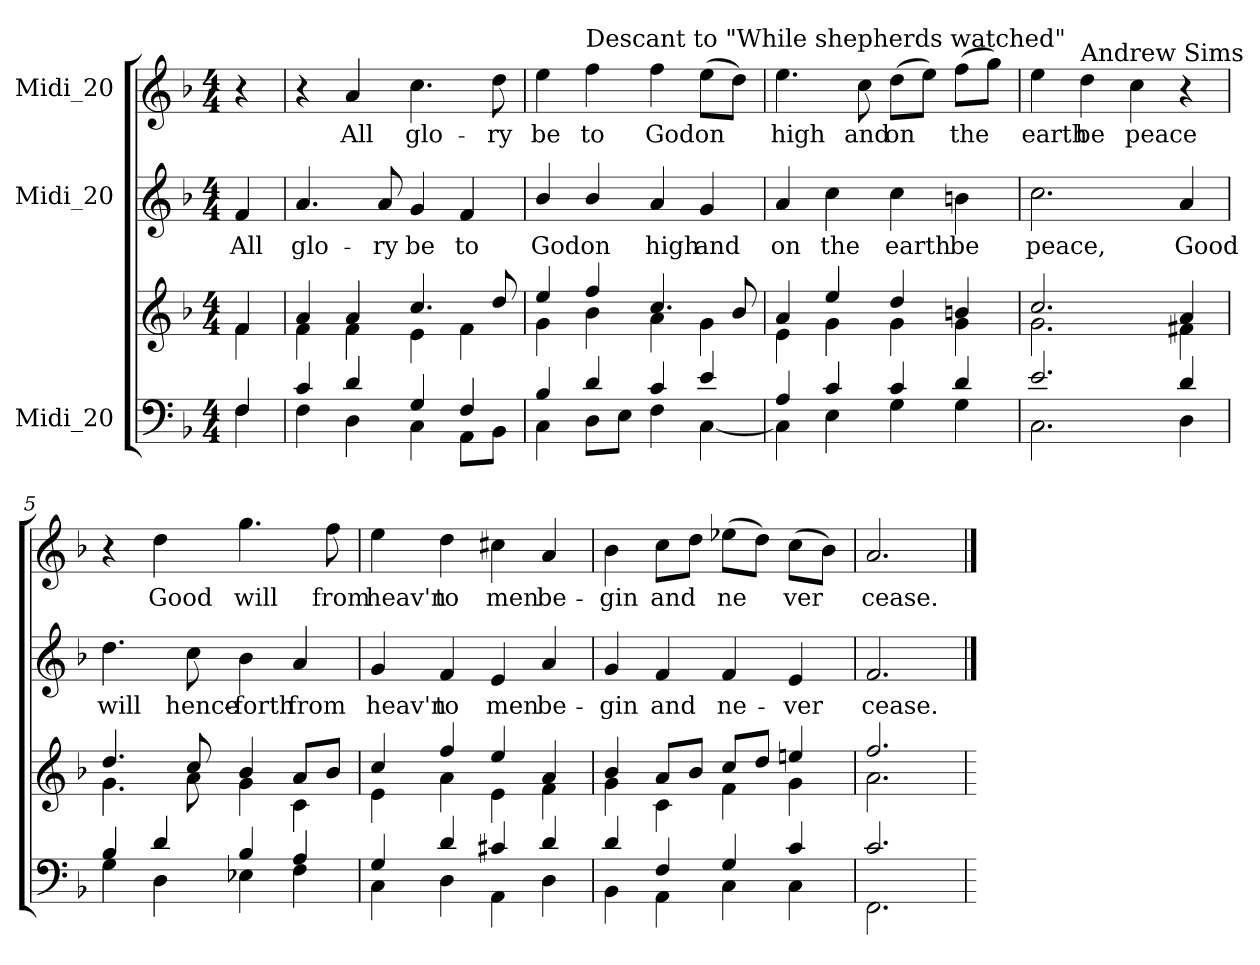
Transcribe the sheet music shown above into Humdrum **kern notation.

**kern	**kern	**kern	**text	**kern	**text
*part3	*part3	*part2	*part2	*part1	*part1
*staff4	*staff3	*staff2	*staff2	*staff1	*staff1
*I"Midi_20	*	*I"Midi_20	*	*I"Midi_20	*
*clefF4	*clefG2	*clefG2	*	*clefG2	*
*k[b-]	*k[b-]	*k[b-]	*	*k[b-]	*
*F:	*F:	*F:	*	*F:	*
*M4/4	*M4/4	*M4/4	*	*M4/4	*
=	=	=	=	=	=
*^	*^	*	*	*	*
!	!	!	!	!	!LO:LY:b	!	!
4F/	4F\	4f/	4f\	4f	All	4r	.
=1	=1	=1	=1	=1	=1	=1	=1
!	!	!	!	!	!LO:LY:b	!	!
4c/	4F\	4a/	4f\	4.a	glo-	4r	.
!	!	!	!	!	!	!	!LO:LY:b
4d/	4D\	4a/	4f\	.	.	4a	All
!	!	!	!	!	!LO:LY:b	!	!
.	.	.	.	8a	-ry	.	.
!	!	!	!	!	!LO:LY:b	!	!LO:LY:b
4G/	4C\	4.cc/	4e\	4g	be	4.cc	glo-
!	!	!	!	!	!LO:LY:b	!	!
4F/	8AA\L	.	4f\	4f	to	.	.
!	!	!	!	!	!	!	!LO:LY:b
.	8BB-\J	8dd/	.	.	.	8dd	-ry
=2	=2	=2	=2	=2	=2	=2	=2
!	!	!	!	!	!LO:LY:b	!	!LO:LY:b
4B-/	4C\	4ee/	4g\	4b-/	God	4ee	be
!	!	!	!	!	!	!LO:TX:a:t=Descant to "While shepherds watched"	!
!	!	!	!	!	!LO:LY:b	!	!LO:LY:b
4d/	8D\L	4ff/	4b-\	4b-/	on	4ff	to
.	8E\J	.	.	.	.	.	.
!	!	!	!	!	!LO:LY:b	!	!LO:LY:b
4c/	4F\	4.cc/	4a\	4a	high	4ff	God
!	!	!	!	!	!LO:LY:b	!	!LO:LY:b
4e/	[4C\	.	4g\	4g	and	(>8eeL	on
.	.	8b-/	.	.	.	8ddJ)	.
=3	=3	=3	=3	=3	=3	=3	=3
!	!	!	!	!	!LO:LY:b	!	!LO:LY:b
4A/	4C\]	4a/	4e\	4a	on	4.ee	high
!	!	!	!	!	!LO:LY:b	!	!
4c/	4E\	4ee/	4g\	4cc	the	.	.
!	!	!	!	!	!	!	!LO:LY:b
.	.	.	.	.	.	8cc	and
!	!	!	!	!	!LO:LY:b	!	!LO:LY:b
4c/	4G\	4dd/	4g\	4cc	earth	(>8ddL	on
.	.	.	.	.	.	8eeJ)	.
!	!	!	!	!	!LO:LY:b	!	!LO:LY:b
4d/	4G\	4bn/	4g\	4bn	be	(>8ffL	the
.	.	.	.	.	.	8ggJ)	.
=4	=4	=4	=4	=4	=4	=4	=4
!	!	!	!	!	!LO:LY:b	!	!LO:LY:b
2.e/	2.C\	2.cc/	2.g\	2.cc	peace,	4ee	earth
!	!	!	!	!	!	!LO:TX:a:t=Andrew Sims	!
!	!	!	!	!	!	!	!LO:LY:b
.	.	.	.	.	.	4dd	be
!	!	!	!	!	!	!	!LO:LY:b
.	.	.	.	.	.	4cc	peace
!	!	!	!	!	!LO:LY:b	!	!
4d/	4D\	4a/	4f#X\	4a	Good	4r	.
!!LO:LB:g=z
=5	=5	=5	=5	=5	=5	=5	=5
!	!	!	!	!	!LO:LY:b	!	!
4B-/	4G\	4.dd/	4.g\	4.dd	will	4r	.
!	!	!	!	!	!	!	!LO:LY:b
4d/	4D\	.	.	.	.	4dd	Good
!	!	!	!	!	!LO:LY:b	!	!
.	.	8cc/	8a\	8cc	hence-	.	.
!	!	!	!	!	!LO:LY:b	!	!LO:LY:b
4B-/	4E-X\	4b-/	4g\	4b-	-forth	4.gg	will
!	!	!	!	!	!LO:LY:b	!	!
4A/	4F\	8a/L	4c\	4a	from	.	.
!	!	!	!	!	!	!	!LO:LY:b
.	.	8b-/J	.	.	.	8ff	from
=6	=6	=6	=6	=6	=6	=6	=6
!	!	!	!	!	!LO:LY:b	!	!LO:LY:b
4G/	4C\	4cc/	4e\	4g	heav'n	4ee	heav'n
!	!	!	!	!	!LO:LY:b	!	!LO:LY:b
4d/	4D\	4ff/	4a\	4f	to	4dd	to
!	!	!	!	!	!LO:LY:b	!	!LO:LY:b
4c#X/	4AA\	4ee/	4e\	4e	men	4cc#X	men
!	!	!	!	!	!LO:LY:b	!	!LO:LY:b
4d/	4D\	4a/	4f\	4a	be-	4a	be-
=7	=7	=7	=7	=7	=7	=7	=7
!	!	!	!	!	!LO:LY:b	!	!LO:LY:b
4d/	4BB-\	4b-/	4g\	4g	-gin	4b-	-gin
!	!	!	!	!	!LO:LY:b	!	!LO:LY:b
4F/	4AA\	8a/L	4c\	4f	and	8ccL	and
.	.	8b-/J	.	.	.	8ddJ	.
!	!	!	!	!	!LO:LY:b	!	!LO:LY:b
4G/	4C\	8cc/L	4f\	4f	ne-	(>8ee-XL	ne
.	.	8dd/J	.	.	.	8ddJ)	.
!	!	!	!	!	!LO:LY:b	!	!LO:LY:b
4c/	4C\	4een/	4g\	4e	-ver	(>8ccL	ver
.	.	.	.	.	.	8b-J)	.
=8	=8	=8	=8	=8	=8	=8	=8
!	!	!	!	!	!LO:LY:b	!	!LO:LY:b
2.c/	2.FF\	2.ff/	2.a\	2.f	cease.	2.a	cease.
*v	*v	*	*	*	*	*	*
*	*v	*v	*	*	*	*
=	=	==	==	==	==
*-	*-	*-	*-	*-	*-
